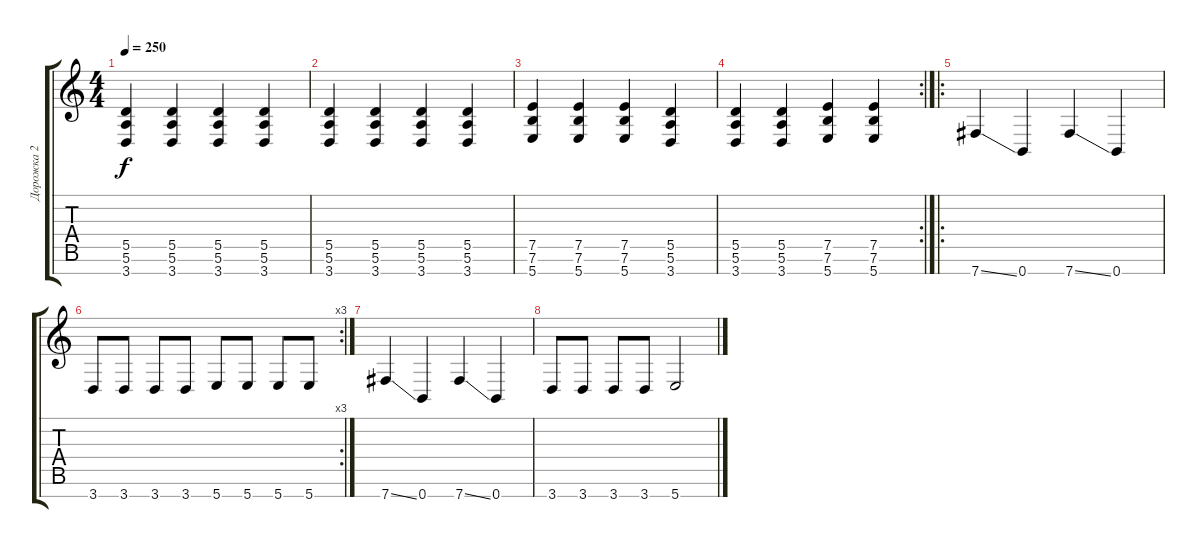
\track ("Дорожка 2" "Дорожка 2") {instrument distortionguitar}
\staff {score tabs}
\tuning (E4 B3 G3 D3 A2 E2 B1) {hide}
\ts (4 4)
\tempo 250
\clef g2
\ks c
(5.5 5.6 3.7).4{dy f} (5.5 5.6 3.7).4 (5.5 5.6 3.7).4 (5.5 5.6 3.7).4 |
(5.5 5.6 3.7).4 (5.5 5.6 3.7).4 (5.5 5.6 3.7).4 (5.5 5.6 3.7).4 |
(7.5 7.6 5.7).4 (7.5 7.6 5.7).4 (7.5 7.6 5.7).4 (5.5 5.6 3.7).4 |
\rc 2
(5.5 5.6 3.7).4 (5.5 5.6 3.7).4 (7.5 7.6 5.7).4 (7.5 7.6 5.7).4 |
\ro
7.7{ss}.4 0.7.4 7.7{ss}.4 0.7.4 |
\rc 3
3.7.8 3.7.8 3.7.8 3.7.8 5.7.8 5.7.8 5.7.8 5.7.8 |
7.7{ss}.4 0.7.4 7.7{ss}.4 0.7.4 |
3.7.8 3.7.8 3.7.8 3.7.8 5.7.2
